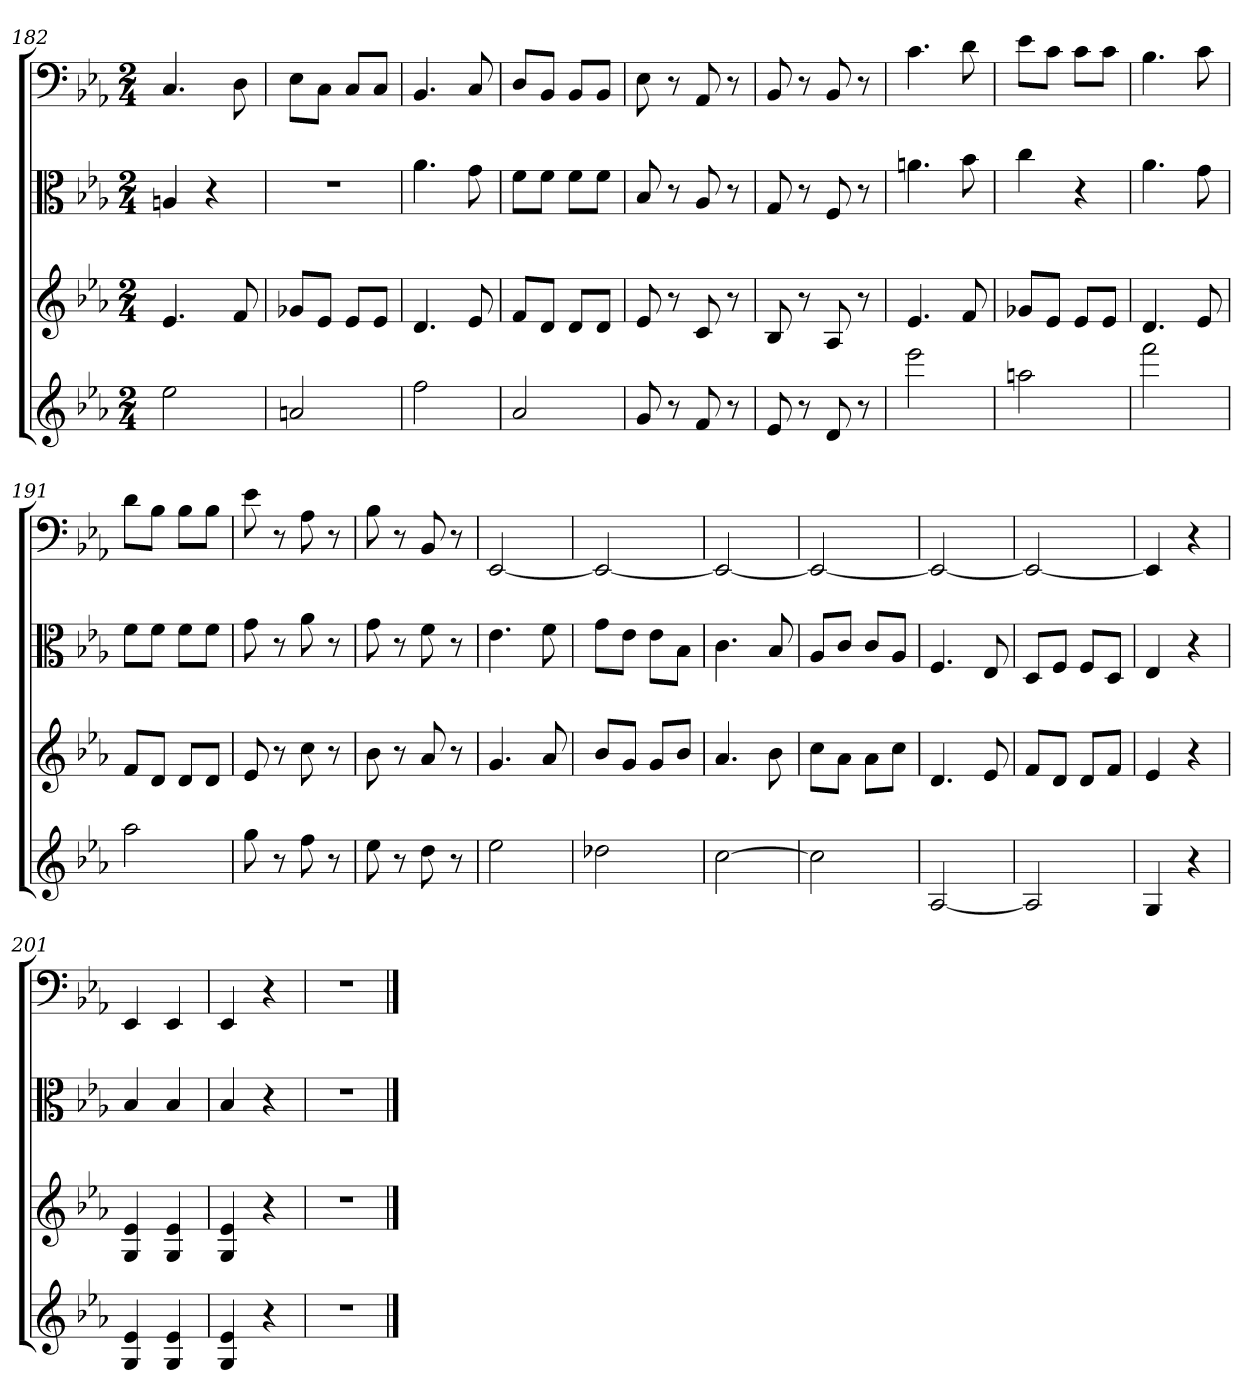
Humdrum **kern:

**kern	**kern	**kern	**kern
*part4	*part3	*part2	*part1
*staff4	*staff3	*staff2	*staff1
*	*	*clefC3	*clefF4
*k[b-e-a-]	*k[b-e-a-]	*k[b-e-a-]	*k[b-e-a-]
*E-:	*E-:	*E-:	*E-:
*M2/4	*M2/4	*M2/4	*M2/4
=182	=182	=182	=182
2ee-	4.e-	4An	4.C
.	.	4r	.
.	8f	.	8D
=183	=183	=183	=183
2an	8g-XL	2r	8E-\L
.	8e-J	.	8C\J
.	8e-L	.	8C/L
.	8e-J	.	8C/J
=184	=184	=184	=184
2ff	4.d	4.a-	4.BB-
.	8e-	8g	8C
=185	=185	=185	=185
2a-	8fL	8f\L	8D/L
.	8dJ	8f\J	8BB-/J
.	8dL	8f\L	8BB-/L
.	8dJ	8f\J	8BB-/J
=186	=186	=186	=186
8g	8e-	8B-	8E-
8r	8r	8r	8r
8f	8c	8A-	8AA-
8r	8r	8r	8r
=187	=187	=187	=187
8e-	8B-	8G	8BB-
8r	8r	8r	8r
8d	8A-	8F	8BB-
8r	8r	8r	8r
=188	=188	=188	=188
2eee-	4.e-	4.an	4.c
.	8f	8b-	8d
=189	=189	=189	=189
2aan	8g-XL	4cc	8e-\L
.	8e-J	.	8c\J
.	8e-L	4r	8c\L
.	8e-J	.	8c\J
=190	=190	=190	=190
2fff	4.d	4.a-	4.B-
.	8e-	8g	8c
=191	=191	=191	=191
2aa-	8fL	8f\L	8d\L
.	8dJ	8f\J	8B-\J
.	8dL	8f\L	8B-\L
.	8dJ	8f\J	8B-\J
=192	=192	=192	=192
8gg	8e-	8g	8e-
8r	8r	8r	8r
8ff	8cc	8a-	8A-
8r	8r	8r	8r
=193	=193	=193	=193
8ee-	8b-	8g	8B-
8r	8r	8r	8r
8dd	8a-	8f	8BB-
8r	8r	8r	8r
=194	=194	=194	=194
2ee-	4.g	4.e-	[2EE-
.	8a-	8f	.
=195	=195	=195	=195
2dd-X	8b-L	8g\L	2EE-_
.	8gJ	8e-\J	.
.	8gL	8e-\L	.
.	8b-J	8B-\J	.
=196	=196	=196	=196
[2cc	4.a-	4.c	2EE-_
.	8b-	8B-	.
=197	=197	=197	=197
2cc]	8ccL	8A-/L	2EE-_
.	8a-J	8c/J	.
.	8a-L	8c/L	.
.	8ccJ	8A-/J	.
=198	=198	=198	=198
[2A-	4.d	4.F	2EE-_
.	8e-	8E-	.
=199	=199	=199	=199
2A-]	8fL	8D/L	2EE-_
.	8dJ	8F/J	.
.	8dL	8F/L	.
.	8fJ	8D/J	.
=200	=200	=200	=200
4G	4e-	4E-	4EE-]
4r	4r	4r	4r
=201	=201	=201	=201
4G 4e-	4G 4e-	4B-	4EE-
4G 4e-	4G 4e-	4B-	4EE-
=202	=202	=202	=202
4G 4e-	4G 4e-	4B-	4EE-
4r	4r	4r	4r
=203	=203	=203	=203
2r	2r	2r	2r
==	==	==	==
*-	*-	*-	*-
